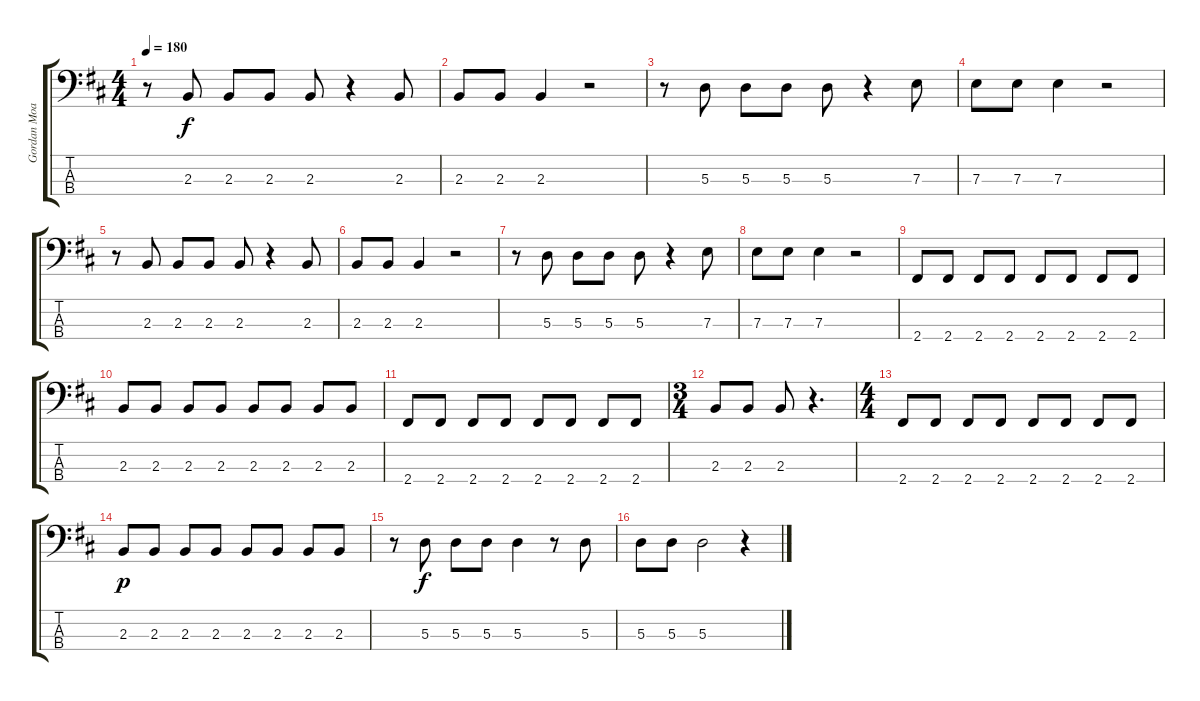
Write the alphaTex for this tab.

\track ("Gordan Moakes" "Gordan Moa") {instrument electricbassfinger}
\staff {score tabs}
\tuning (G2 D2 A1 E1) {hide}
\ts (4 4)
\tempo 180
\clef f4
\ks d
r.8{dy f} 2.3.8 2.3.8 2.3.8 2.3.8 r.4 2.3.8 |
2.3.8 2.3.8 2.3.4 r.2 |
r.8 5.3.8 5.3.8 5.3.8 5.3.8 r.4 7.3.8 |
7.3.8 7.3.8 7.3.4 r.2 |
r.8 2.3.8 2.3.8 2.3.8 2.3.8 r.4 2.3.8 |
2.3.8 2.3.8 2.3.4 r.2 |
r.8 5.3.8 5.3.8 5.3.8 5.3.8 r.4 7.3.8 |
7.3.8 7.3.8 7.3.4 r.2 |
2.4.8 2.4.8 2.4.8 2.4.8 2.4.8 2.4.8 2.4.8 2.4.8 |
2.3.8 2.3.8 2.3.8 2.3.8 2.3.8 2.3.8 2.3.8 2.3.8 |
2.4.8 2.4.8 2.4.8 2.4.8 2.4.8 2.4.8 2.4.8 2.4.8 |
\ts (3 4)
2.3.8 2.3.8 2.3.8 r.4{d} |
\ts (4 4)
2.4.8 2.4.8 2.4.8 2.4.8 2.4.8 2.4.8 2.4.8 2.4.8 |
2.3.8{dy p} 2.3.8 2.3.8 2.3.8 2.3.8 2.3.8 2.3.8 2.3.8 |
r.8 5.3.8{dy f} 5.3.8 5.3.8 5.3.4 r.8 5.3.8 |
5.3.8 5.3.8 5.3.2 r.4
